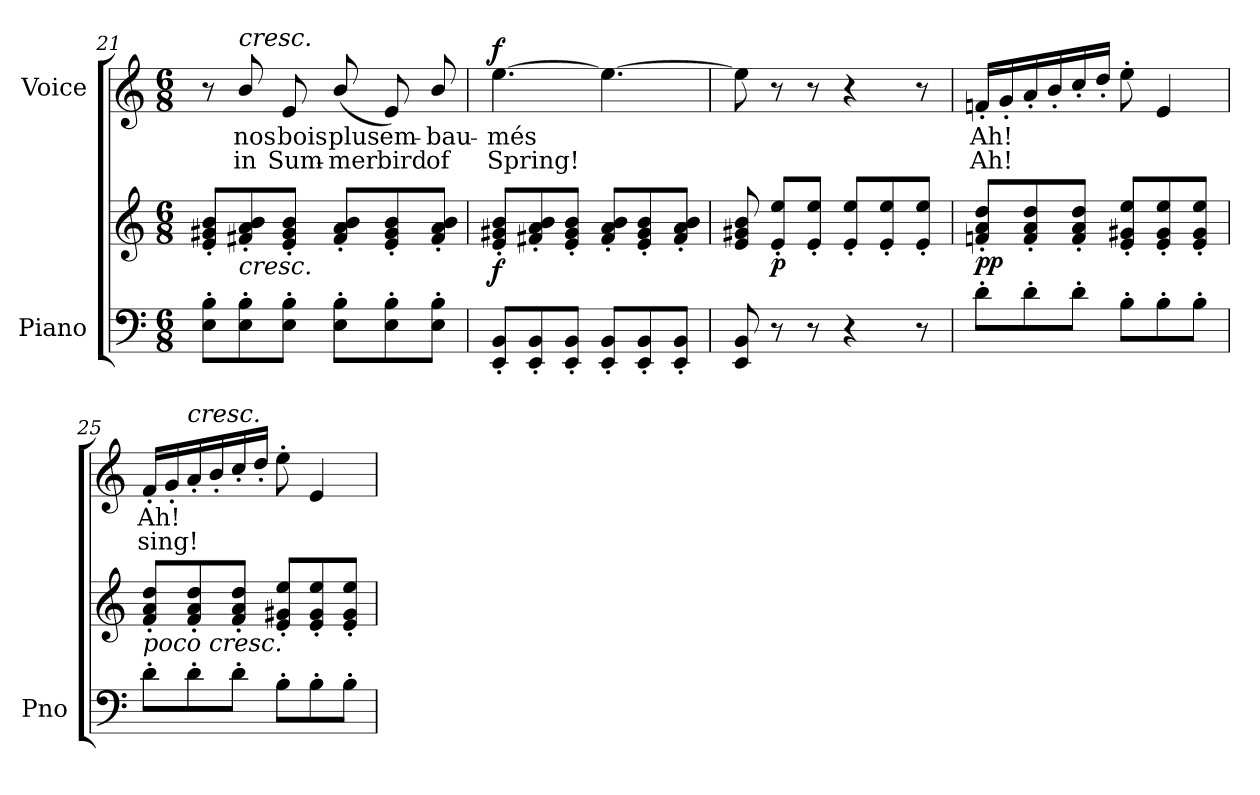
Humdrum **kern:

**kern	**kern	**dynam	**kern	**text	**text	**dynam
*part2	*part2	*part2	*part1	*part1	*part1	*part1
*staff3	*staff2	*staff2/3	*staff1	*staff1	*staff1	*staff1
*I"Piano	*	*	*I"Voice	*	*	*
*I'Pno	*	*	*	*	*	*
*clefF4	*clefG2	*	*clefG2	*	*	*
*k[]	*k[]	*	*k[]	*	*	*
*M6/8	*M6/8	*	*M6/8	*	*	*
=21	=21	=21	=21	=21	=21	=21
8E\' 8B\'L	8e/'> 8g#X/'> 8b/'>L	.	8r	.	.	.
!	!	!	!LO:TX:a:i:t=cresc.	!	!	!
!	!LO:TX:b:i:t=cresc.	!	!	!	!	!
8E\' 8B\'	8f#X/'< 8a/'< 8b/'<	.	8b/	nos	in	.
8E\' 8B\'J	8e/'< 8g#/'< 8b/'<J	.	8e/	bois	Sum-	.
8E\' 8B\'L	8f#/'< 8a/'< 8b/'<L	.	(8b/	plus	-mer	.
8E\' 8B\'	8e/'< 8g#/'< 8b/'<	.	8e/)	em-	bird	.
8E\' 8B\'J	8f#/'< 8a/'< 8b/'<J	.	8b/	-bau-	of	.
=22	=22	=22	=22	=22	=22	=22
!	!	!LO:DY:b	!	!	!	!LO:DY:a
8EE/' 8BB/'L	8e/'> 8g#X/'> 8b/'>L	f	[4.ee\	-més	Spring!	f
8EE/' 8BB/'	8f#X/'< 8a/'< 8b/'<	.	.	.	.	.
8EE/' 8BB/'J	8e/'< 8g#/'< 8b/'<J	.	.	.	.	.
8EE/' 8BB/'L	8f#/'< 8a/'< 8b/'<L	.	4.ee\_	.	.	.
8EE/' 8BB/'	8e/'< 8g#/'< 8b/'<	.	.	.	.	.
8EE/' 8BB/'J	8f#/'< 8a/'< 8b/'<J	.	.	.	.	.
=23	=23	=23	=23	=23	=23	=23
8EE/ 8BB/	8e/ 8g#X/ 8b/	.	8ee\]	.	.	.
!	!	!LO:DY:b	!	!	!	!
8r	8e/' 8ee/'L	p	8r	.	.	.
8r	8e/' 8ee/'J	.	8r	.	.	.
4r	8e/' 8ee/'L	.	4r	.	.	.
.	8e/' 8ee/'	.	.	.	.	.
8r	8e/' 8ee/'J	.	8r	.	.	.
=24	=24	=24	=24	=24	=24	=24
!	!	!LO:DY:b	!	!	!	!
8d'\L	8fn/' 8a/' 8dd/'L	pp	16fn'/LL	Ah!	Ah!	.
.	.	.	16g'/	.	.	.
8d'\	8f/' 8a/' 8dd/'	.	16a'/	.	.	.
.	.	.	16b'/	.	.	.
8d'\J	8f/' 8a/' 8dd/'J	.	16cc'/	.	.	.
.	.	.	16dd'/JJ	.	.	.
8B'\L	8e/' 8g#X/' 8ee/'L	.	8ee'\	.	.	.
8B'\	8e/' 8g#/' 8ee/'	.	4e/	.	.	.
8B'\J	8e/' 8g#/' 8ee/'J	.	.	.	.	.
=25	=25	=25	=25	=25	=25	=25
!	!LO:TX:b:i:t=poco cresc.	!	!	!	!	!
8d'\L	8f/' 8a/' 8dd/'L	.	16f'/LL	Ah!	sing!	.
.	.	.	16g'/	.	.	.
!	!	!	!LO:TX:a:i:t=cresc.	!	!	!
8d'\	8f/' 8a/' 8dd/'	.	16a'/	.	.	.
.	.	.	16b'/	.	.	.
8d'\J	8f/' 8a/' 8dd/'J	.	16cc'/	.	.	.
.	.	.	16dd'/JJ	.	.	.
8B'\L	8e/' 8g#X/' 8ee/'L	.	8ee'\	.	.	.
8B'\	8e/' 8g#/' 8ee/'	.	4e/	.	.	.
8B'\J	8e/' 8g#/' 8ee/'J	.	.	.	.	.
=	=	=	=	=	=	=
*-	*-	*-	*-	*-	*-	*-
